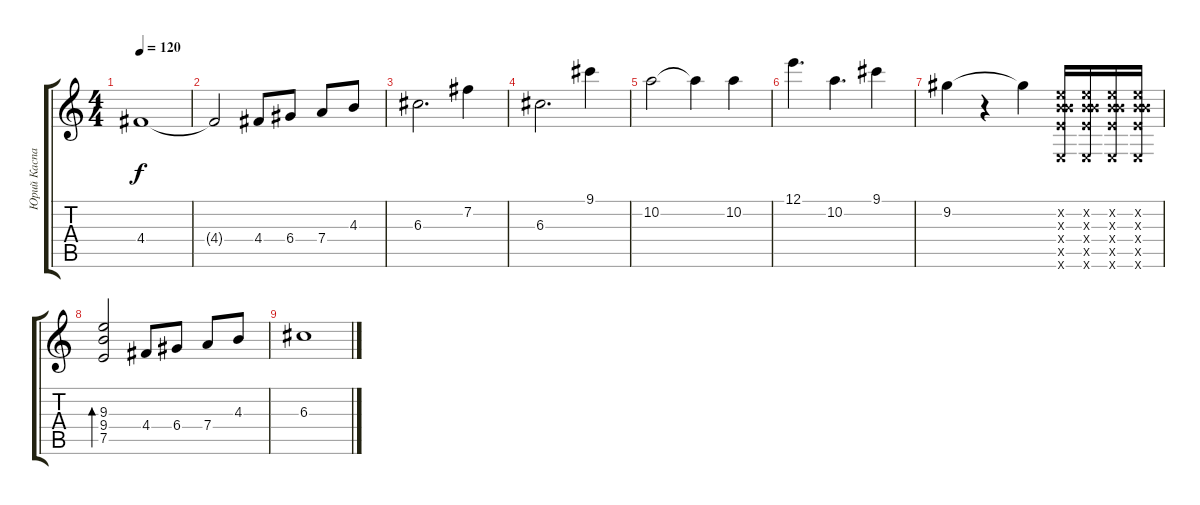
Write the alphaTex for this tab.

\track ("Юрий Каспарян" "Юрий Каспа") {instrument electricguitarclean}
\staff {score tabs}
\tuning (E4 B3 G3 D3 A2 E2) {hide}
\ts (4 4)
\tempo 120
\clef g2
\ks c
4.4.1{dy f} |
4.4{t}.2 4.4.8 6.4.8 7.4.8 4.3.8 |
6.3.2{d} 7.2.4 |
6.3.2{d} 9.1.4 |
10.2.2 10.2{t}.4 10.2.4 |
12.1.4{d} 10.2.4{d} 9.1.4 |
9.2.4 r.4 9.2{t}.4 (0.2{x} 9.3{x} 9.4{x} 7.5{x} 0.6{x}).16 (0.2{x} 9.3{x} 9.4{x} 7.5{x} 0.6{x}).16 (0.2{x} 9.3{x} 9.4{x} 7.5{x} 0.6{x}).16 (0.2{x} 9.3{x} 9.4{x} 7.5{x} 0.6{x}).16 |
(9.3 9.4 7.5).2{bd 60} 4.4.8 6.4.8 7.4.8 4.3.8 |
6.3.1
